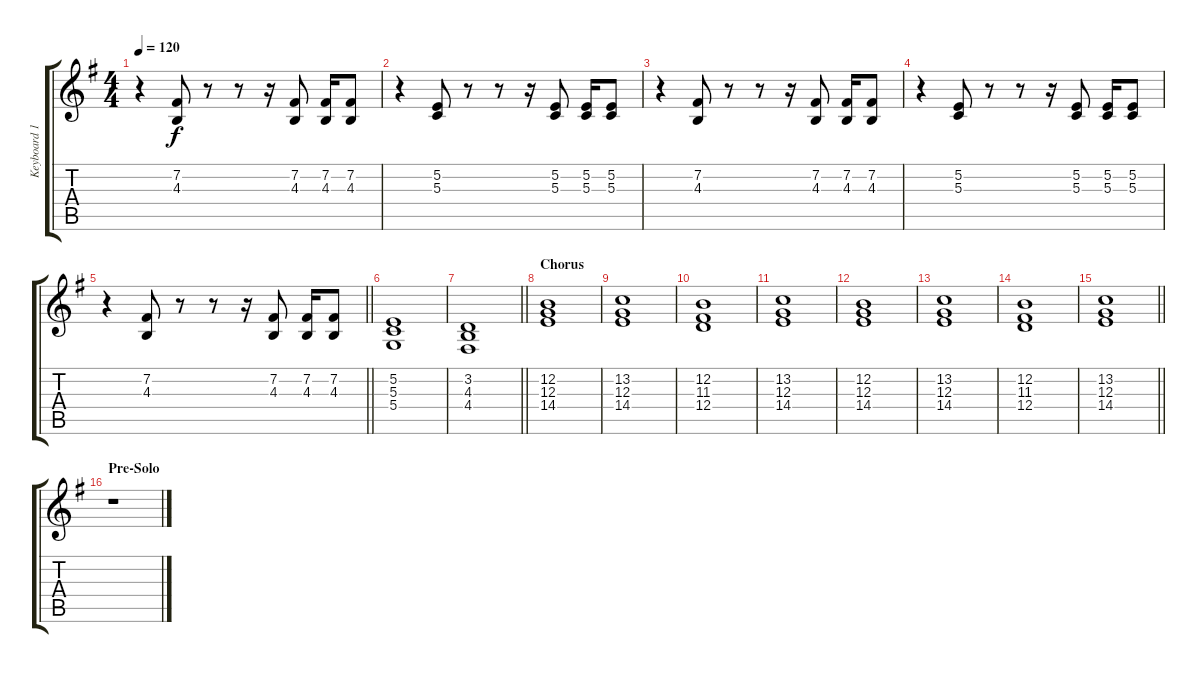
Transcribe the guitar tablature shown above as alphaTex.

\track ("Keyboard 1" "Keyboard 1") {instrument stringensemble1}
\staff {score tabs}
\tuning (E4 B3 G3 D3 A2 E2) {hide}
\ts (4 4)
\tempo 120
\clef g2
\ks g
r.4{dy f} (7.2 4.3).8 r.8 r.8 r.16 (7.2 4.3).8 (7.2 4.3).16 (7.2 4.3).8 |
r.4 (5.2 5.3).8 r.8 r.8 r.16 (5.2 5.3).8 (5.2 5.3).16 (5.2 5.3).8 |
r.4 (7.2 4.3).8 r.8 r.8 r.16 (7.2 4.3).8 (7.2 4.3).16 (7.2 4.3).8 |
r.4 (5.2 5.3).8 r.8 r.8 r.16 (5.2 5.3).8 (5.2 5.3).16 (5.2 5.3).8 |
\barLineRight lightlight
r.4 (7.2 4.3).8 r.8 r.8 r.16 (7.2 4.3).8 (7.2 4.3).16 (7.2 4.3).8 |
(5.2 5.3 5.4).1 |
\barLineRight lightlight
(3.2 4.3 4.4).1 |
\section ("" "Chorus")
(12.2 12.3 14.4).1 |
(13.2 12.3 14.4).1 |
(12.2 11.3 12.4).1 |
(13.2 12.3 14.4).1 |
(12.2 12.3 14.4).1 |
(13.2 12.3 14.4).1 |
(12.2 11.3 12.4).1 |
\barLineRight lightlight
(13.2 12.3 14.4).1 |
\section ("" "Pre-Solo")
r.1
